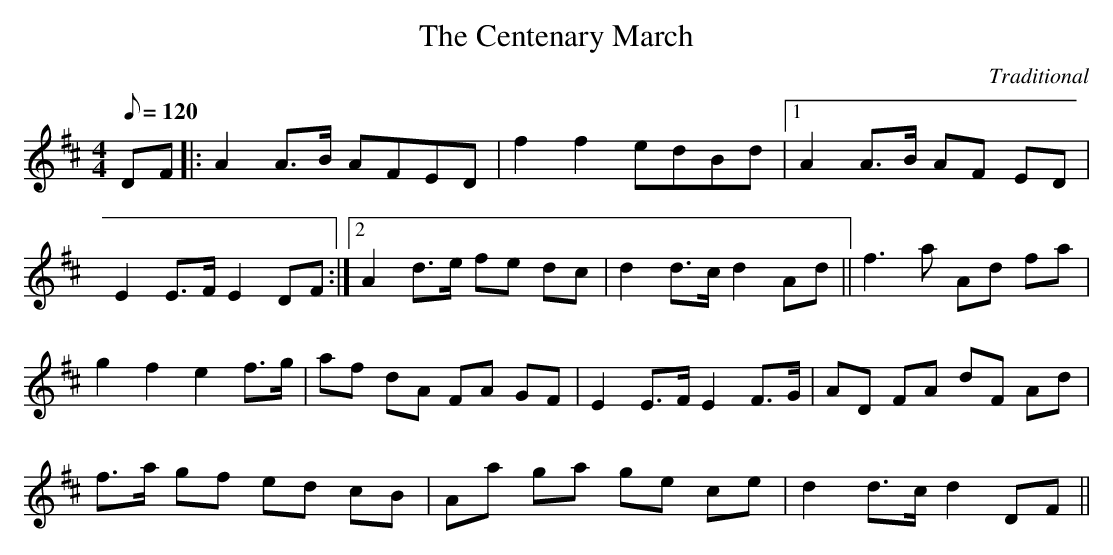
X:1
T:The Centenary March
M:4/4
L:1/8
Q:120
C:Traditional
K:D
DF |:A2 A3/2B/ AFED |f2 f2 edBd |1A2 A3/2B/ AF ED |
E2 E3/2F/ E2 DF :|2A2 d3/2e/ fe dc |d2 d3/2c/ d2 Ad ||f3 a Ad fa |
g2 f2 e2 f3/2g/ |af dA FA GF |E2 E3/2F/ E2 F3/2G/ |AD FA dF Ad |
f3/2a/ gf ed cB |Aa ga ge ce |d2 d3/2c/ d2 DF ||
